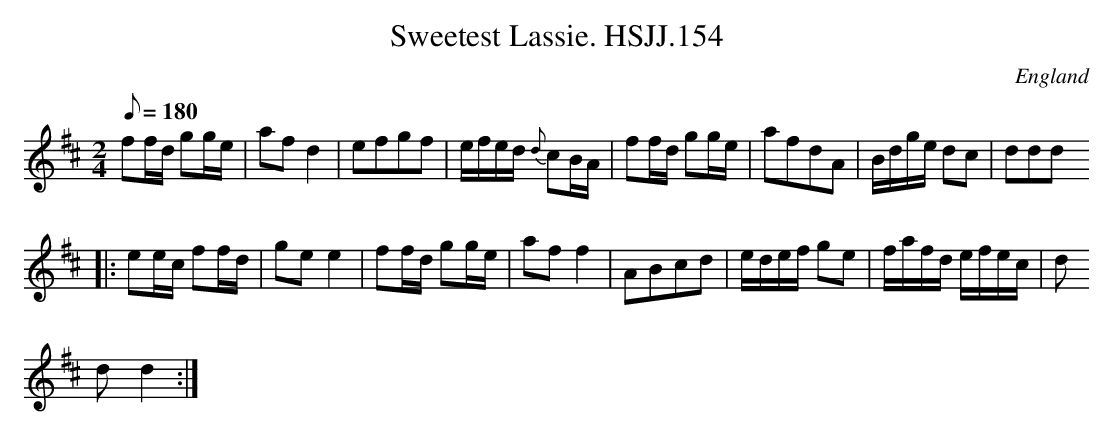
X:1
T:Sweetest Lassie. HSJJ.154
M:2/4
L:1/8
Q:180
O:England
K:D
ff/d/ gg/e/|afd2|efgf|e/f/e/d/ {d}cB/A/|ff/d/ gg/e/|afdA|B/d/g/e/ dc|ddd
2:|!
|:ee/c/ ff/d/|gee2|ff/d/ gg/e/|aff2|ABcd|e/d/e/f/ ge|f/a/f/d/ e/f/e/c/|d
dd2:|]
